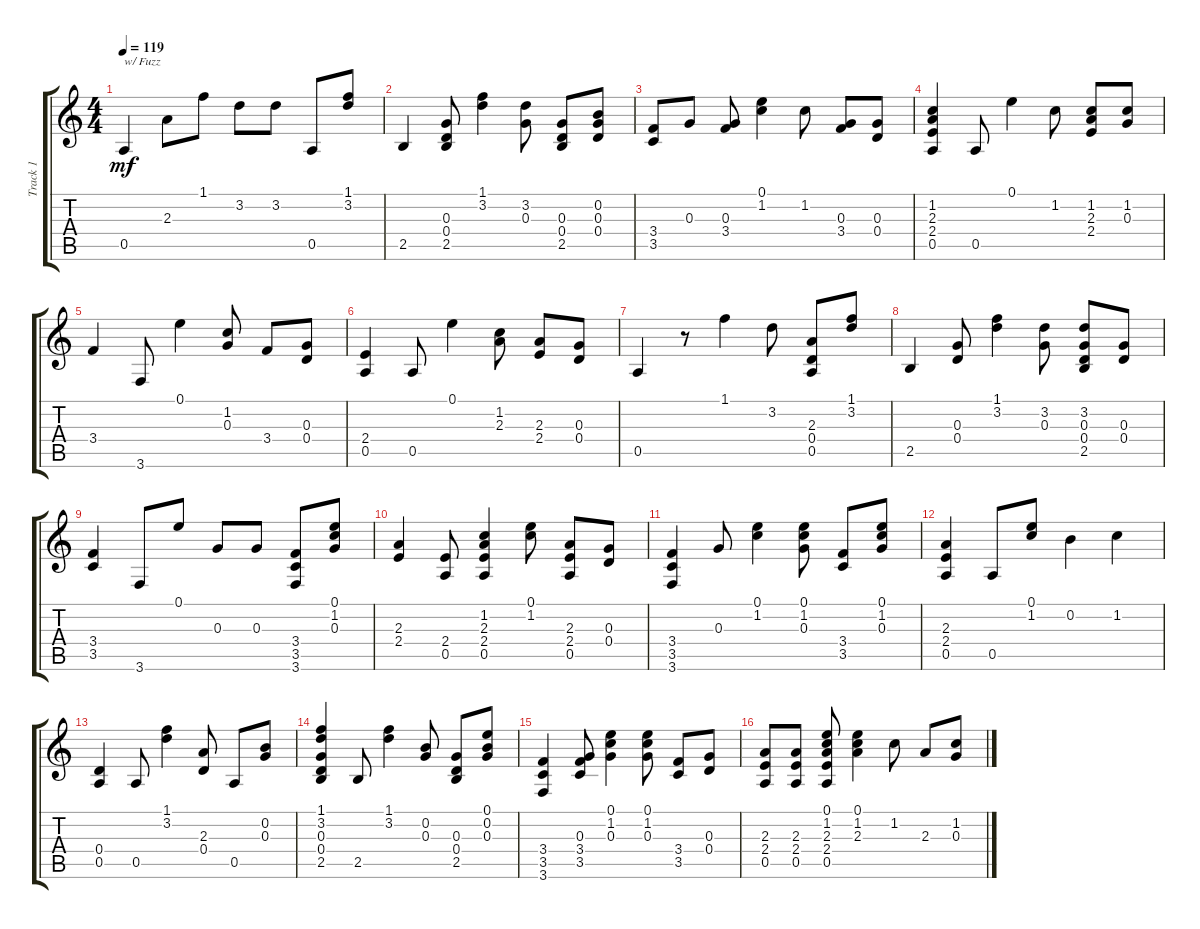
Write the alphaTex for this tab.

\track ("Track 1" "Track 1") {instrument distortionguitar}
\staff {score tabs}
\tuning (E4 B3 G3 D3 A2 D2) {hide}
\ts (4 4)
\tempo 119
\clef g2
\ks c
0.5.4{txt "w/ Fuzz" dy mf instrument distortionguitar} 2.3.8 1.1.8 3.2.8 3.2.8 0.5.8 (1.1 3.2).8 |
2.5.4 (0.3 0.4 2.5).8 (1.1 3.2).4 (3.2 0.3).8 (0.3 0.4 2.5).8 (0.2 0.3 0.4).8 |
(3.4 3.5).8 0.3.8 (0.3 3.4).8 (0.1 1.2).4 1.2.8 (0.3 3.4).8 (0.3 0.4).8 |
(1.2 2.3 2.4 0.5).4 0.5.8 0.1.4 1.2.8 (1.2 2.3 2.4).8 (1.2 0.3).8 |
3.4.4 3.6.8 0.1.4 (1.2 0.3).8 3.4.8 (0.3 0.4).8 |
(2.4 0.5).4 0.5.8 0.1.4 (1.2 2.3).8 (2.3 2.4).8 (0.3 0.4).8 |
0.5.4 r.8 1.1.4 3.2.8 (2.3 0.4 0.5).8 (1.1 3.2).8 |
2.5.4 (0.3 0.4).8 (1.1 3.2).4 (3.2 0.3).8 (3.2 0.3 0.4 2.5).8 (0.3 0.4).8 |
(3.4 3.5).4 3.6.8 0.1.8 0.3.8 0.3.8 (3.4 3.5 3.6).8 (0.1 1.2 0.3).8 |
(2.3 2.4).4 (2.4 0.5).8 (1.2 2.3 2.4 0.5).4 (0.1 1.2).8 (2.3 2.4 0.5).8 (0.3 0.4).8 |
(3.4 3.5 3.6).4 0.3.8 (0.1 1.2).4 (0.1 1.2 0.3).8 (3.4 3.5).8 (0.1 1.2 0.3).8 |
(2.3 2.4 0.5).4 0.5.8 (0.1 1.2).8 0.2.4 1.2.4 |
(0.4 0.5).4 0.5.8 (1.1 3.2).4 (2.3 0.4).8 0.5.8 (0.2 0.3).8 |
(1.1 3.2 0.3 0.4 2.5).4 2.5.8 (1.1 3.2).4 (0.2 0.3).8 (0.3 0.4 2.5).8 (0.1 0.2 0.3).8 |
(3.4 3.5 3.6).4 (0.3 3.4 3.5).8 (0.1 1.2 0.3).4 (0.1 1.2 0.3).8 (3.4 3.5).8 (0.3 0.4).8 |
(2.3 2.4 0.5).8 (2.3 2.4 0.5).8 (0.1 1.2 2.3 2.4 0.5).8 (0.1 1.2 2.3).4 1.2.8 2.3.8 (1.2 0.3).8
